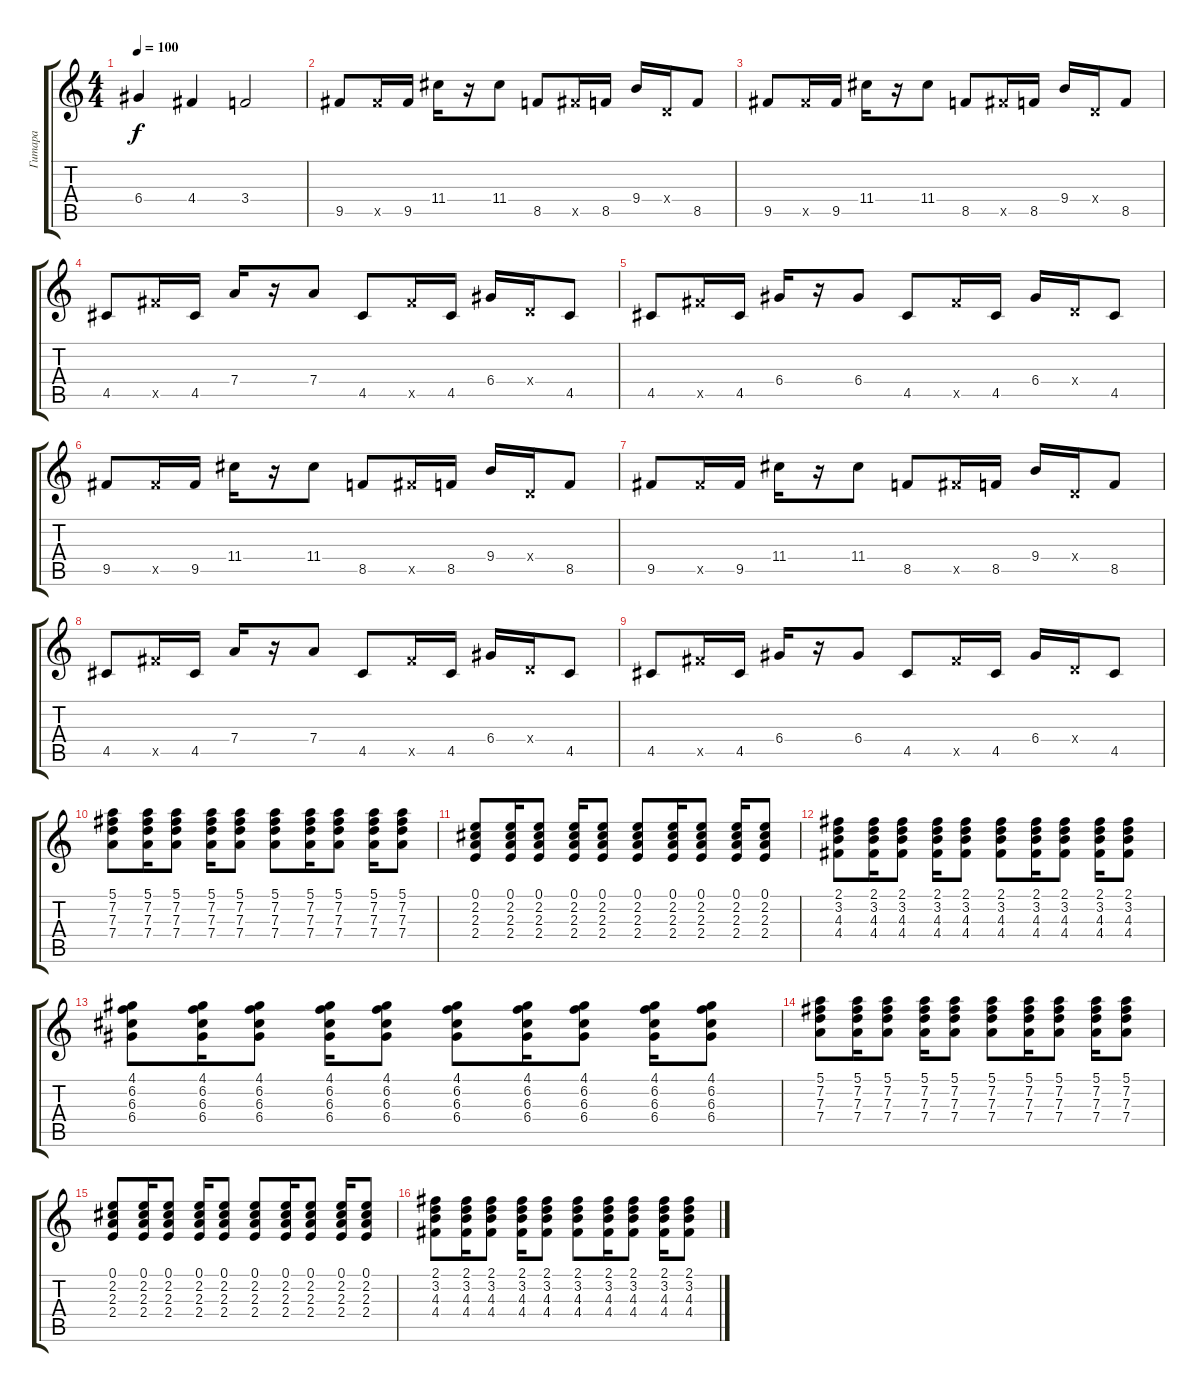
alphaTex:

\track ("Гитара" "Гитара") {instrument electricguitarmuted}
\staff {score tabs}
\tuning (E4 B3 G3 D3 A2 E2) {hide}
\ts (4 4)
\tempo 100
\clef g2
\ks c
6.4.4{dy f} 4.4.4 3.4.2 |
9.5.8 9.5{x}.16 9.5.16 11.4.16 r.16 11.4.8 8.5.8 9.5{x}.16 8.5.16 9.4.16 0.4{x}.16 8.5.8 |
9.5.8 9.5{x}.16 9.5.16 11.4.16 r.16 11.4.8 8.5.8 9.5{x}.16 8.5.16 9.4.16 0.4{x}.16 8.5.8 |
4.5.8 9.5{x}.16 4.5.16 7.4.16 r.16 7.4.8 4.5.8 9.5{x}.16 4.5.16 6.4.16 0.4{x}.16 4.5.8 |
4.5.8 9.5{x}.16 4.5.16 6.4.16 r.16 6.4.8 4.5.8 9.5{x}.16 4.5.16 6.4.16 0.4{x}.16 4.5.8 |
9.5.8 9.5{x}.16 9.5.16 11.4.16 r.16 11.4.8 8.5.8 9.5{x}.16 8.5.16 9.4.16 0.4{x}.16 8.5.8 |
9.5.8 9.5{x}.16 9.5.16 11.4.16 r.16 11.4.8 8.5.8 9.5{x}.16 8.5.16 9.4.16 0.4{x}.16 8.5.8 |
4.5.8 9.5{x}.16 4.5.16 7.4.16 r.16 7.4.8 4.5.8 9.5{x}.16 4.5.16 6.4.16 0.4{x}.16 4.5.8 |
4.5.8 9.5{x}.16 4.5.16 6.4.16 r.16 6.4.8 4.5.8 9.5{x}.16 4.5.16 6.4.16 0.4{x}.16 4.5.8 |
(5.1 7.2 7.3 7.4).8 (5.1 7.2 7.3 7.4).16 (5.1 7.2 7.3 7.4).8 (5.1 7.2 7.3 7.4).16 (5.1 7.2 7.3 7.4).8 (5.1 7.2 7.3 7.4).8 (5.1 7.2 7.3 7.4).16 (5.1 7.2 7.3 7.4).8 (5.1 7.2 7.3 7.4).16 (5.1 7.2 7.3 7.4).8 |
(0.1 2.2 2.3 2.4).8 (0.1 2.2 2.3 2.4).16 (0.1 2.2 2.3 2.4).8 (0.1 2.2 2.3 2.4).16 (0.1 2.2 2.3 2.4).8 (0.1 2.2 2.3 2.4).8 (0.1 2.2 2.3 2.4).16 (0.1 2.2 2.3 2.4).8 (0.1 2.2 2.3 2.4).16 (0.1 2.2 2.3 2.4).8 |
(2.1 3.2 4.3 4.4).8 (2.1 3.2 4.3 4.4).16 (2.1 3.2 4.3 4.4).8 (2.1 3.2 4.3 4.4).16 (2.1 3.2 4.3 4.4).8 (2.1 3.2 4.3 4.4).8 (2.1 3.2 4.3 4.4).16 (2.1 3.2 4.3 4.4).8 (2.1 3.2 4.3 4.4).16 (2.1 3.2 4.3 4.4).8 |
(4.1 6.2 6.3 6.4).8 (4.1 6.2 6.3 6.4).16 (4.1 6.2 6.3 6.4).8 (4.1 6.2 6.3 6.4).16 (4.1 6.2 6.3 6.4).8 (4.1 6.2 6.3 6.4).8 (4.1 6.2 6.3 6.4).16 (4.1 6.2 6.3 6.4).8 (4.1 6.2 6.3 6.4).16 (4.1 6.2 6.3 6.4).8 |
(5.1 7.2 7.3 7.4).8 (5.1 7.2 7.3 7.4).16 (5.1 7.2 7.3 7.4).8 (5.1 7.2 7.3 7.4).16 (5.1 7.2 7.3 7.4).8 (5.1 7.2 7.3 7.4).8 (5.1 7.2 7.3 7.4).16 (5.1 7.2 7.3 7.4).8 (5.1 7.2 7.3 7.4).16 (5.1 7.2 7.3 7.4).8 |
(0.1 2.2 2.3 2.4).8 (0.1 2.2 2.3 2.4).16 (0.1 2.2 2.3 2.4).8 (0.1 2.2 2.3 2.4).16 (0.1 2.2 2.3 2.4).8 (0.1 2.2 2.3 2.4).8 (0.1 2.2 2.3 2.4).16 (0.1 2.2 2.3 2.4).8 (0.1 2.2 2.3 2.4).16 (0.1 2.2 2.3 2.4).8 |
(2.1 3.2 4.3 4.4).8 (2.1 3.2 4.3 4.4).16 (2.1 3.2 4.3 4.4).8 (2.1 3.2 4.3 4.4).16 (2.1 3.2 4.3 4.4).8 (2.1 3.2 4.3 4.4).8 (2.1 3.2 4.3 4.4).16 (2.1 3.2 4.3 4.4).8 (2.1 3.2 4.3 4.4).16 (2.1 3.2 4.3 4.4).8
